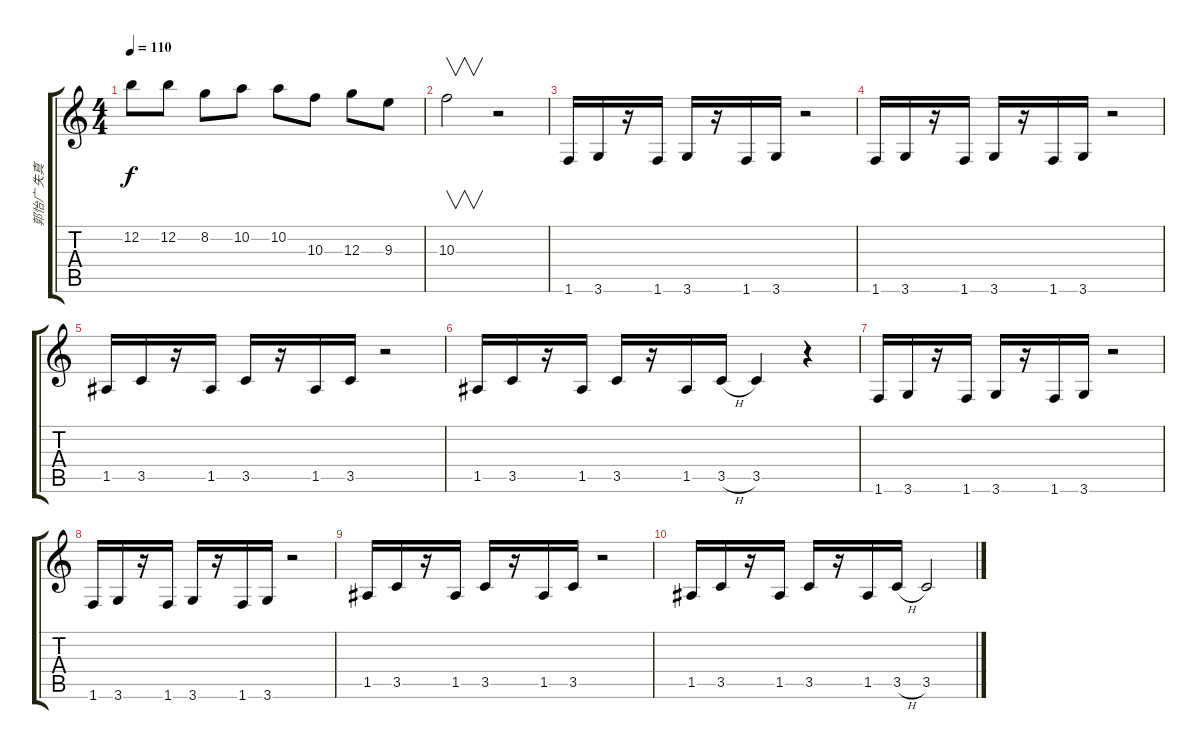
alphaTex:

\track ("郭怡广 失真" "郭怡广 失真") {instrument distortionguitar}
\staff {score tabs}
\tuning (E4 B3 G3 D3 A2 E2) {hide}
\ts (4 4)
\tempo 110
\clef g2
\ks c
12.2.8{dy f} 12.2.8 8.2.8 10.2.8 10.2.8 10.3.8 12.3.8 9.3.8 |
10.3.2{v} r.2 |
1.6.16 3.6.16 r.16 1.6.16 3.6.16 r.16 1.6.16 3.6.16 r.2 |
1.6.16 3.6.16 r.16 1.6.16 3.6.16 r.16 1.6.16 3.6.16 r.2 |
1.5.16 3.5.16 r.16 1.5.16 3.5.16 r.16 1.5.16 3.5.16 r.2 |
1.5.16 3.5.16 r.16 1.5.16 3.5.16 r.16 1.5.16 3.5{h}.16 3.5.4 r.4 |
1.6.16 3.6.16 r.16 1.6.16 3.6.16 r.16 1.6.16 3.6.16 r.2 |
1.6.16 3.6.16 r.16 1.6.16 3.6.16 r.16 1.6.16 3.6.16 r.2 |
1.5.16 3.5.16 r.16 1.5.16 3.5.16 r.16 1.5.16 3.5.16 r.2 |
1.5.16 3.5.16 r.16 1.5.16 3.5.16 r.16 1.5.16 3.5{h}.16 3.5.2
